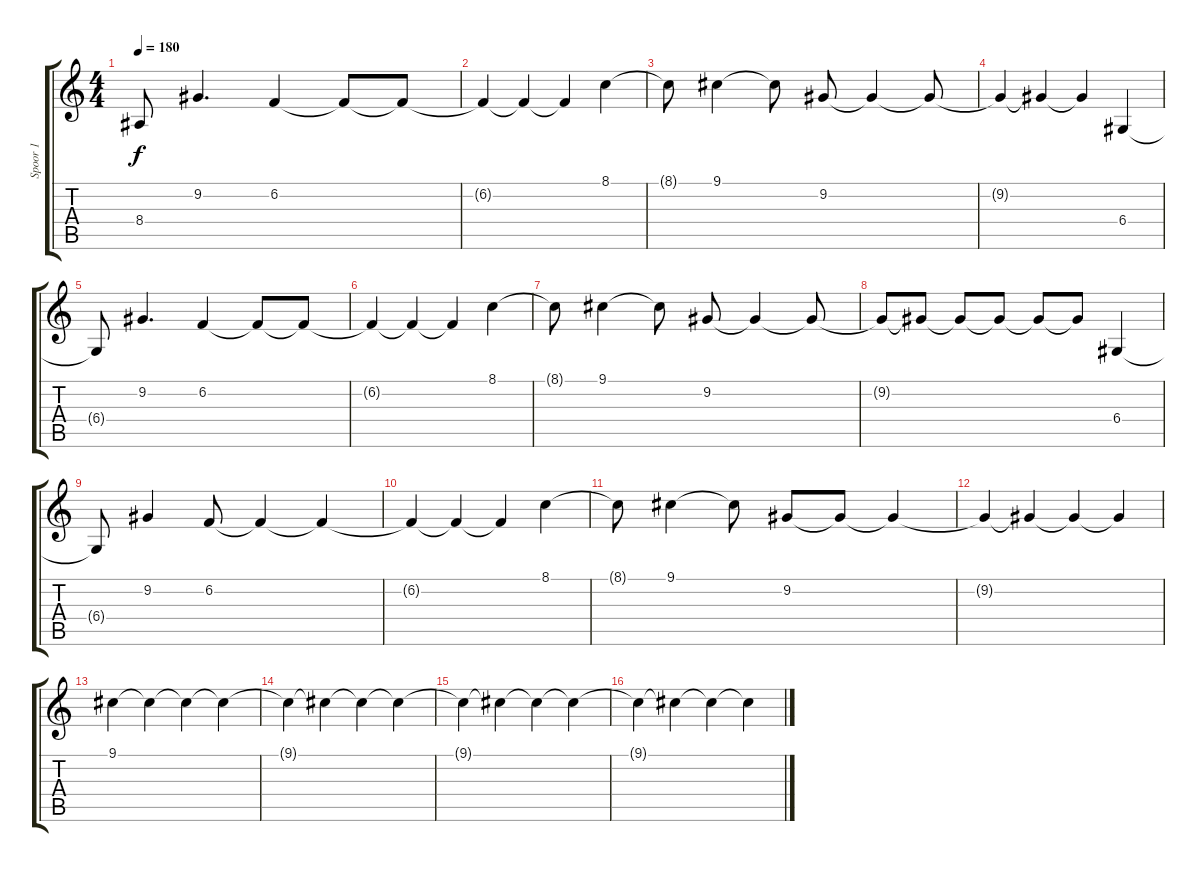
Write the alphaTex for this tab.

\track ("Spoor 1" "Spoor 1") {instrument violin}
\staff {score tabs}
\tuning (E4 B3 G3 D3 A2 E2) {hide}
\ts (4 4)
\tempo 180
\clef g2
\ks c
8.4{t}.8{dy f} 9.2.4{d} 6.2.4 6.2{t}.8 6.2{t}.8 |
6.2{t}.4 6.2{t}.4 6.2{t}.4 8.1.4 |
8.1{t}.8 9.1.4 9.1{t}.8 9.2.8 9.2{t}.4 9.2{t}.8 |
9.2{t}.4 9.2{t}.4 9.2{t}.4 6.4.4 |
6.4{t}.8 9.2.4{d} 6.2.4 6.2{t}.8 6.2{t}.8 |
6.2{t}.4 6.2{t}.4 6.2{t}.4 8.1.4 |
8.1{t}.8 9.1.4 9.1{t}.8 9.2.8 9.2{t}.4 9.2{t}.8 |
9.2{t}.8 9.2{t}.8 9.2{t}.8 9.2{t}.8 9.2{t}.8 9.2{t}.8 6.4.4 |
6.4{t}.8 9.2.4 6.2.8 6.2{t}.4 6.2{t}.4 |
6.2{t}.4 6.2{t}.4 6.2{t}.4 8.1.4 |
8.1{t}.8 9.1.4 9.1{t}.8 9.2.8 9.2{t}.8 9.2{t}.4 |
9.2{t}.4 9.2{t}.4 9.2{t}.4 9.2{t}.4 |
9.1.4 9.1{t}.4 9.1{t}.4 9.1{t}.4 |
9.1{t}.4 9.1{t}.4 9.1{t}.4 9.1{t}.4 |
9.1{t}.4 9.1{t}.4 9.1{t}.4 9.1{t}.4 |
9.1{t}.4 9.1{t}.4 9.1{t}.4 9.1{t}.4
